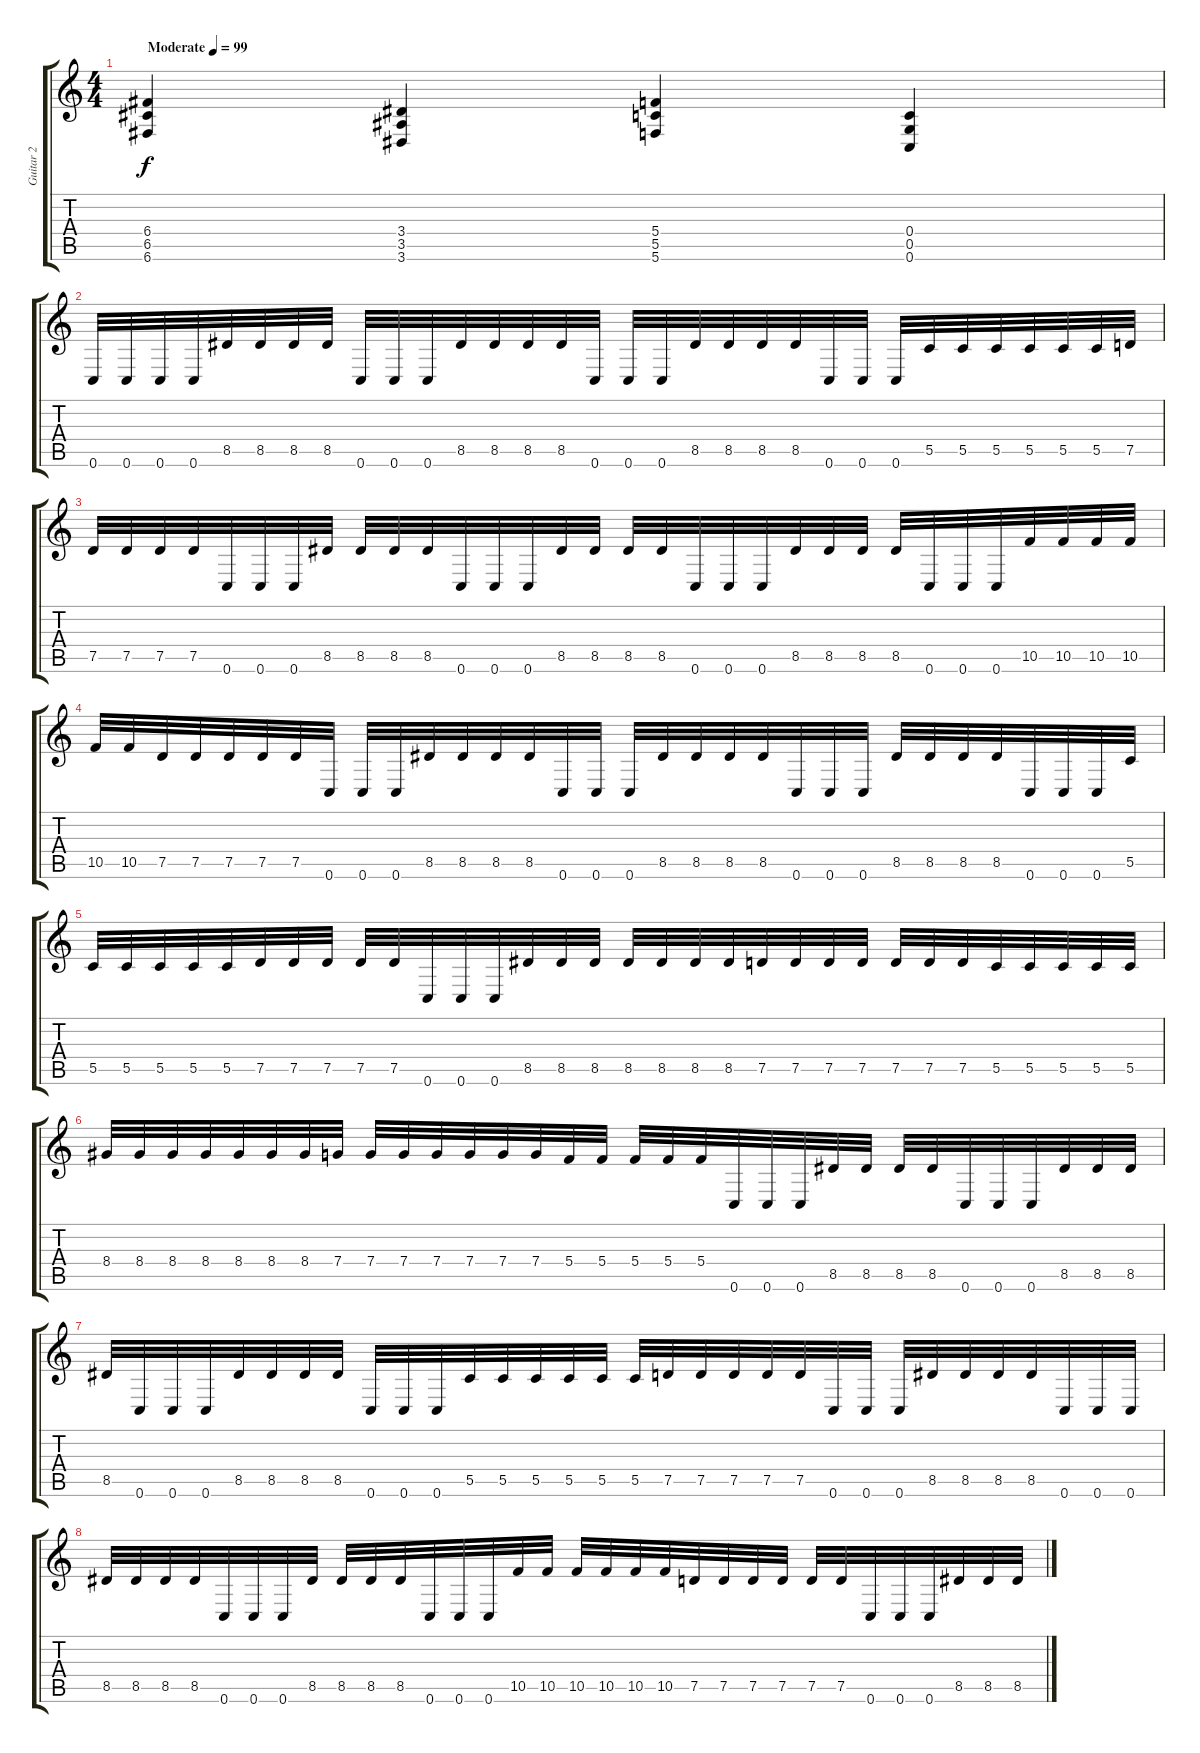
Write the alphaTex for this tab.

\track ("Guitar 2" "Guitar 2") {instrument distortionguitar}
\staff {score tabs}
\tuning (D4 A3 F3 C3 G2 C2) {hide}
\ts (4 4)
\tempo (99 "Moderate")
\clef g2
\ks c
(6.4 6.5 6.6).4{dy f instrument distortionguitar} (3.4 3.5 3.6).4 (5.4 5.5 5.6).4 (0.4 0.5 0.6).4 |
0.6.32 0.6.32 0.6.32 0.6.32 8.5.32 8.5.32 8.5.32 8.5.32 0.6.32 0.6.32 0.6.32 8.5.32 8.5.32 8.5.32 8.5.32 0.6.32 0.6.32 0.6.32 8.5.32 8.5.32 8.5.32 8.5.32 0.6.32 0.6.32 0.6.32 5.5.32 5.5.32 5.5.32 5.5.32 5.5.32 5.5.32 7.5.32 |
7.5.32 7.5.32 7.5.32 7.5.32 0.6.32 0.6.32 0.6.32 8.5.32 8.5.32 8.5.32 8.5.32 0.6.32 0.6.32 0.6.32 8.5.32 8.5.32 8.5.32 8.5.32 0.6.32 0.6.32 0.6.32 8.5.32 8.5.32 8.5.32 8.5.32 0.6.32 0.6.32 0.6.32 10.5.32 10.5.32 10.5.32 10.5.32 |
10.5.32 10.5.32 7.5.32 7.5.32 7.5.32 7.5.32 7.5.32 0.6.32 0.6.32 0.6.32 8.5.32 8.5.32 8.5.32 8.5.32 0.6.32 0.6.32 0.6.32 8.5.32 8.5.32 8.5.32 8.5.32 0.6.32 0.6.32 0.6.32 8.5.32 8.5.32 8.5.32 8.5.32 0.6.32 0.6.32 0.6.32 5.5.32 |
5.5.32 5.5.32 5.5.32 5.5.32 5.5.32 7.5.32 7.5.32 7.5.32 7.5.32 7.5.32 0.6.32 0.6.32 0.6.32 8.5.32 8.5.32 8.5.32 8.5.32 8.5.32 8.5.32 8.5.32 7.5.32 7.5.32 7.5.32 7.5.32 7.5.32 7.5.32 7.5.32 5.5.32 5.5.32 5.5.32 5.5.32 5.5.32 |
8.4.32 8.4.32 8.4.32 8.4.32 8.4.32 8.4.32 8.4.32 7.4.32 7.4.32 7.4.32 7.4.32 7.4.32 7.4.32 7.4.32 5.4.32 5.4.32 5.4.32 5.4.32 5.4.32 0.6.32 0.6.32 0.6.32 8.5.32 8.5.32 8.5.32 8.5.32 0.6.32 0.6.32 0.6.32 8.5.32 8.5.32 8.5.32 |
8.5.32 0.6.32 0.6.32 0.6.32 8.5.32 8.5.32 8.5.32 8.5.32 0.6.32 0.6.32 0.6.32 5.5.32 5.5.32 5.5.32 5.5.32 5.5.32 5.5.32 7.5.32 7.5.32 7.5.32 7.5.32 7.5.32 0.6.32 0.6.32 0.6.32 8.5.32 8.5.32 8.5.32 8.5.32 0.6.32 0.6.32 0.6.32 |
8.5.32 8.5.32 8.5.32 8.5.32 0.6.32 0.6.32 0.6.32 8.5.32 8.5.32 8.5.32 8.5.32 0.6.32 0.6.32 0.6.32 10.5.32 10.5.32 10.5.32 10.5.32 10.5.32 10.5.32 7.5.32 7.5.32 7.5.32 7.5.32 7.5.32 7.5.32 0.6.32 0.6.32 0.6.32 8.5.32 8.5.32 8.5.32
